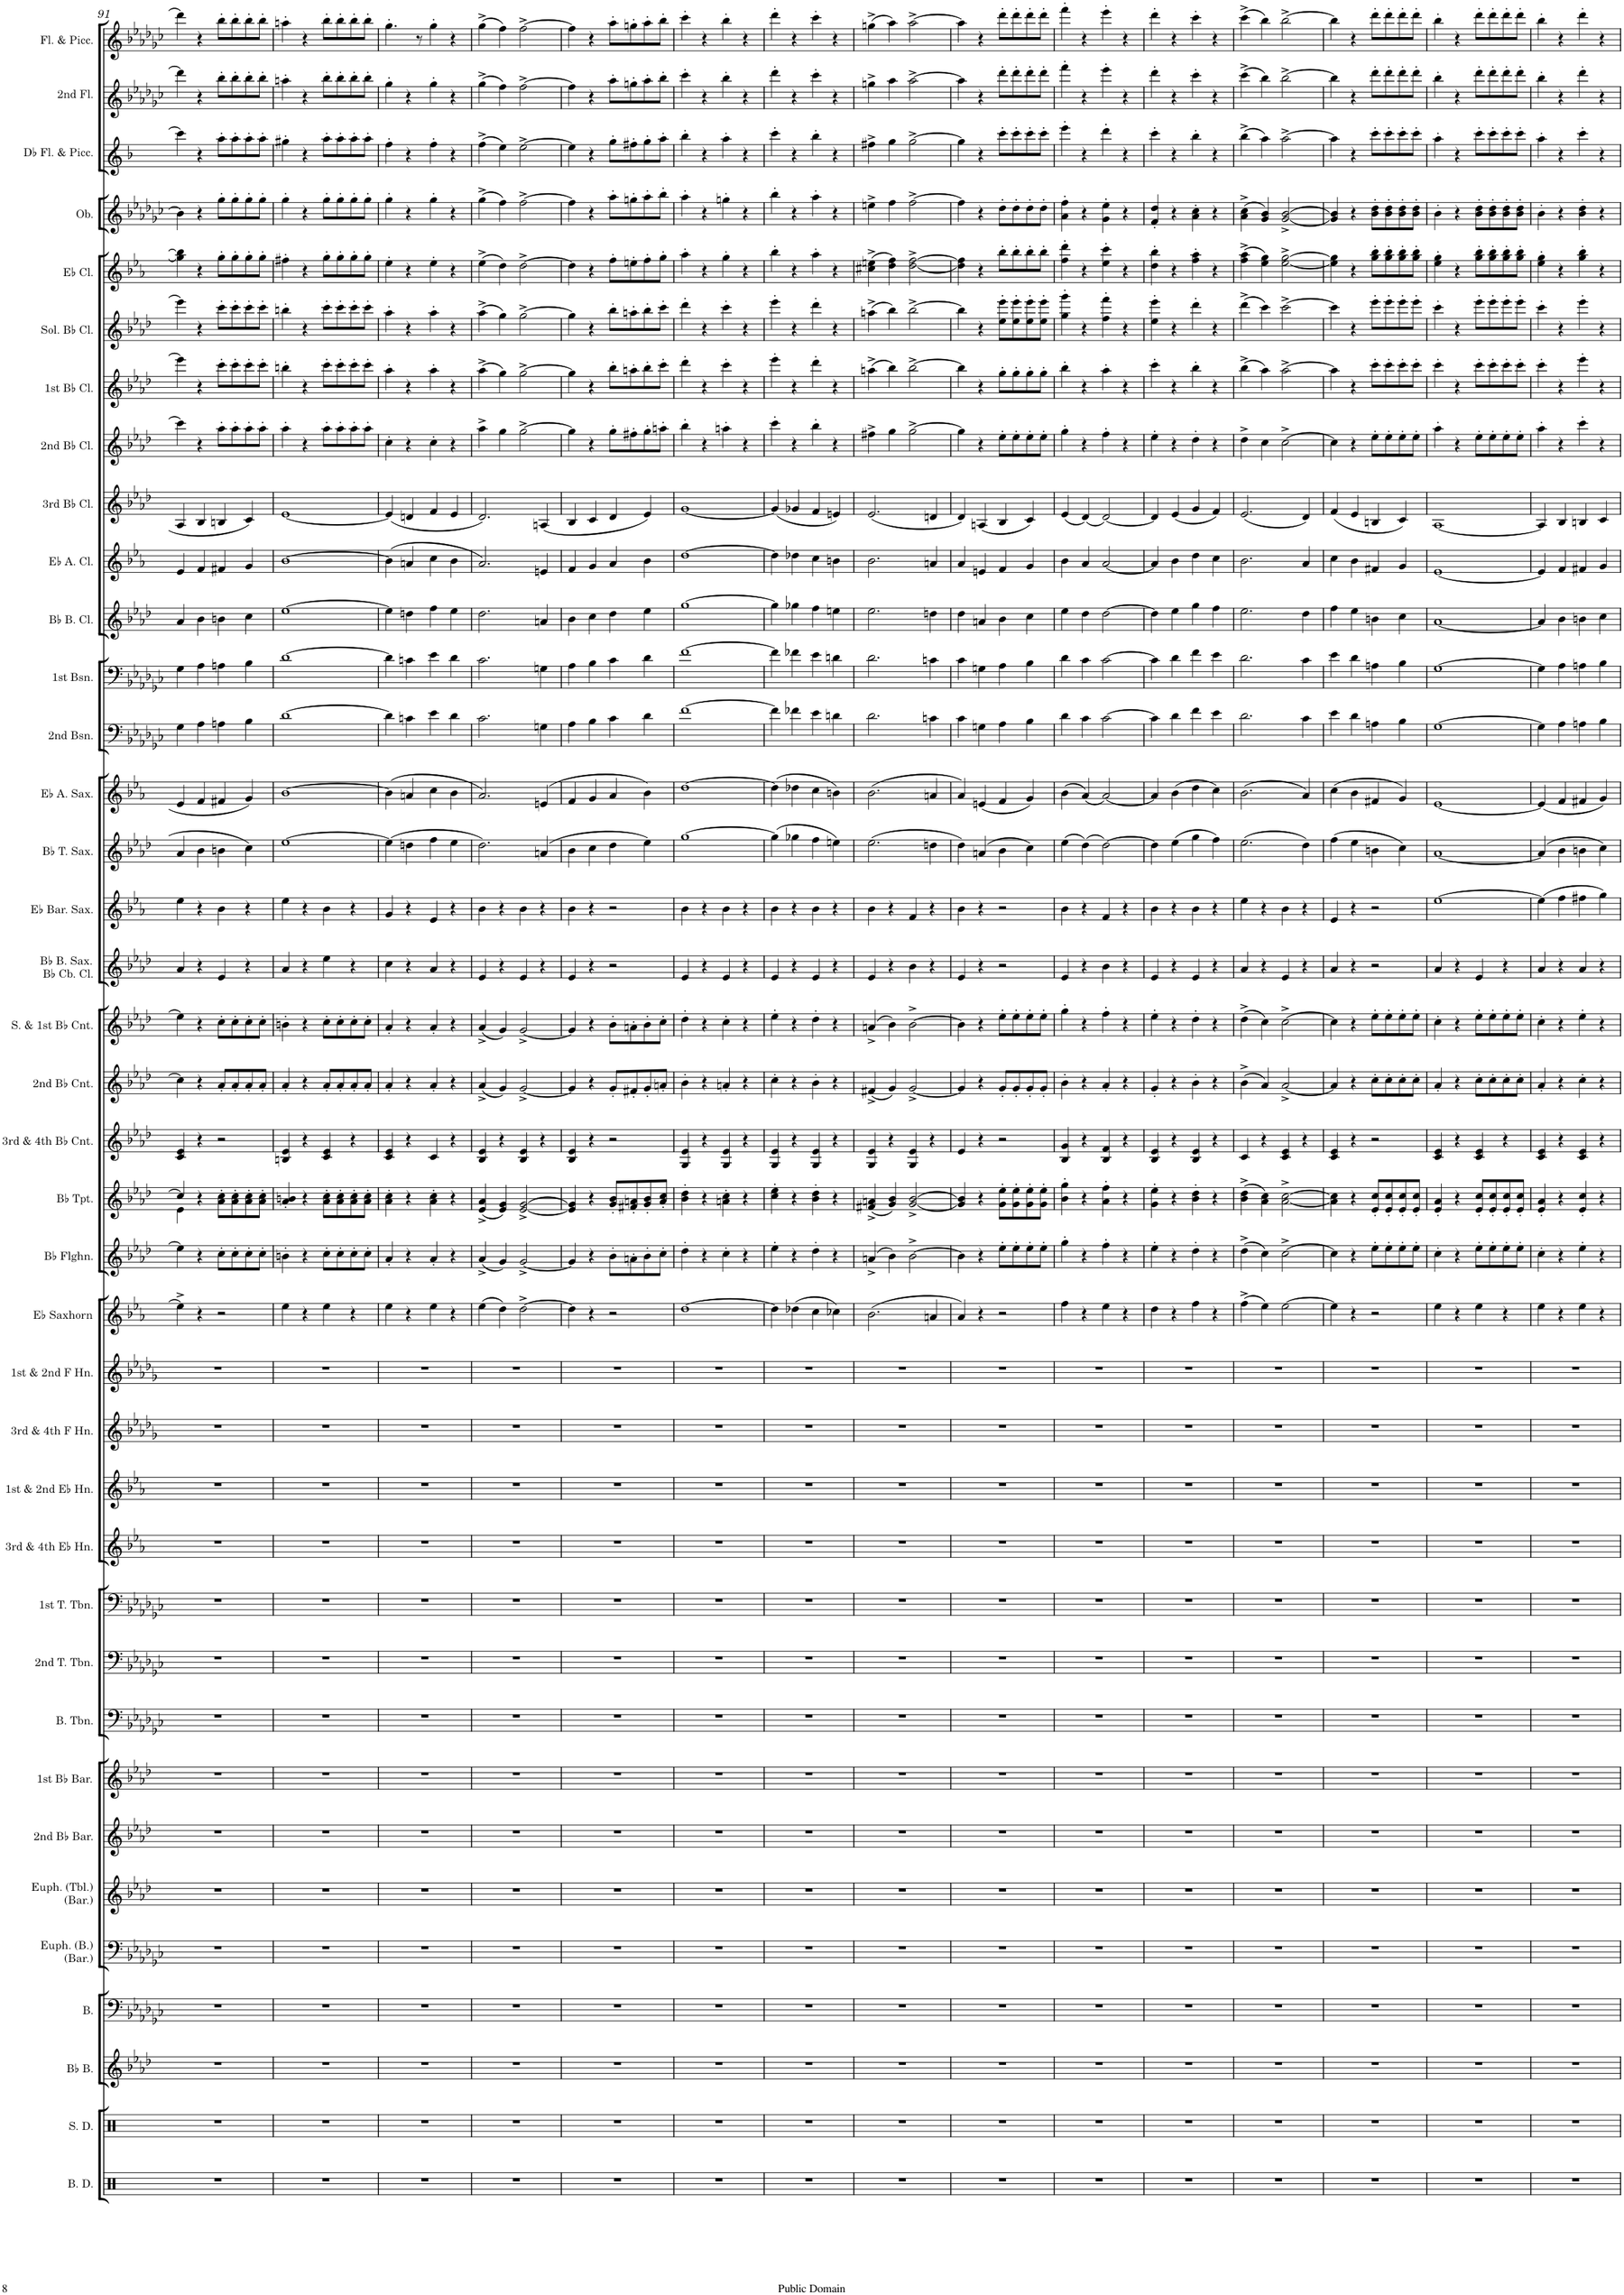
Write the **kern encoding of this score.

**kern	**kern	**kern	**kern	**kern	**kern	**kern	**kern	**kern	**kern	**kern	**kern	**kern	**kern	**kern	**kern	**kern	**kern	**kern	**kern	**kern	**kern	**kern	**kern	**kern	**kern	**kern	**kern	**kern	**kern	**kern	**kern	**kern	**kern	**kern	**kern	**kern	**kern
*part38	*part37	*part36	*part35	*part34	*part33	*part32	*part31	*part30	*part29	*part28	*part27	*part26	*part25	*part24	*part23	*part22	*part21	*part20	*part19	*part18	*part17	*part16	*part15	*part14	*part13	*part12	*part11	*part10	*part9	*part8	*part7	*part6	*part5	*part4	*part3	*part2	*part1
*staff38	*staff37	*staff36	*staff35	*staff34	*staff33	*staff32	*staff31	*staff30	*staff29	*staff28	*staff27	*staff26	*staff25	*staff24	*staff23	*staff22	*staff21	*staff20	*staff19	*staff18	*staff17	*staff16	*staff15	*staff14	*staff13	*staff12	*staff11	*staff10	*staff9	*staff8	*staff7	*staff6	*staff5	*staff4	*staff3	*staff2	*staff1
*I"BASS DRUM	*I"SIDE DRUM	*I"Bb BASS (TREBLE CLEF)	*I"BASSES	*I"EUPHONIUM (BASS CLEF) (BARITONE)	*I"EUPHONIUM (TREBLE CLEF) (BARITONE)	*I"2nd Bb BARITONE	*I"1st Bb BARITONE	*I"BASS TROMBONE	*I"2nd TENOR TROMBONE	*I"1st TENOR TROMBONE	*I"3rd &amp; 4th HORNS in Eb	*I"1st &amp; 2nd HORNS in Eb	*I"3rd &amp; 4th HORNS in F	*I"1st &amp; 2nd HORNS in F	*I"SOLO Eb SAXHORN	*I"Bb FLUGEL HORN	*I"Bb TRUMPETS	*I"3rd &amp; 4th Bb CORNETS	*I"2nd Bb CORNET	*I"SOLO &amp; 1st Bb CORNET	*I"Bb BASS SAXOPHONE  Bb CONTRA BASS CLARINET	*I"Eb BARITONE SAXOPHONE	*I"Bb TENOR SAXOPHONE	*I"Eb ALTO SAXOPHONE	*I"2nd BASSOON	*I"1st BASSOON	*I"Bb BASS CLARINET	*I"Eb ALTO CLARINET	*I"3rd Bb CLARINET	*I"2nd Bb CLARINET	*I"1st Bb CLARINET	*I"SOLO Bb CLARINET	*I"Eb CLARINETS	*I"OBOES	*I"Db FLUTE &amp; PICCOLO	*I"2nd CONCERT FLUTE	*I"CONCERT FLUTE &amp; PICCOLO
*I'B. D.	*I'S. D.	*I'Bb B.	*I'B.	*I'Euph. (B.) (Bar.)	*I'Euph. (Tbl.) (Bar.)	*I'2nd Bb Bar.	*I'1st Bb Bar.	*I'B. Tbn.	*I'2nd T. Tbn.	*I'1st T. Tbn.	*	*	*	*	*I'Eb Saxhorn	*I'Bb Flghn.	*I'Bb Tpt.	*I'3rd &amp; 4th Bb Cnt.	*I'2nd Bb Cnt.	*I'S. &amp; 1st Bb Cnt.	*I'Bb B. Sax.  Bb Cb. Cl.	*I'Eb Bar. Sax.	*I'Bb T. Sax.	*I'Eb A. Sax.	*I'2nd Bsn.	*I'1st Bsn.	*I'Bb B. Cl.	*I'Eb A. Cl.	*I'3rd Bb Cl.	*I'2nd Bb Cl.	*I'1st Bb Cl.	*I'Sol. Bb Cl.	*I'Eb Cl.	*I'Ob.	*I'Db Fl. &amp; Picc.	*I'2nd Fl.	*I'Fl. &amp; Picc.
!!LO:PB:g=z
*clefX	*clefX	*clefG2	*clefF4	*clefF4	*clefG2	*clefG2	*clefG2	*clefF4	*clefF4	*clefF4	*clefG2	*clefG2	*clefG2	*clefG2	*clefG2	*clefG2	*clefG2	*clefG2	*clefG2	*clefG2	*clefG2	*clefG2	*clefG2	*clefG2	*clefF4	*clefF4	*clefG2	*clefG2	*clefG2	*clefG2	*clefG2	*clefG2	*clefG2	*clefG2	*clefG2	*clefG2	*clefG2
*	*	*Trd15c26	*	*	*Trd8c14	*Trd8c14	*Trd8c14	*	*	*	*Trd5c9	*Trd5c9	*Trd4c7	*Trd4c7	*Trd5c9	*Trd1c2	*Trd1c2	*Trd1c2	*Trd1c2	*Trd1c2	*Trd15c26	*Trd12c21	*Trd8c14	*Trd5c9	*	*	*Trd8c14	*Trd5c9	*Trd1c2	*Trd1c2	*Trd1c2	*Trd1c2	*Trd-2c-3	*	*Trd0c-1	*	*Trd-7c-12
*k[]	*k[]	*k[b-e-a-d-]	*k[b-e-a-d-g-c-]	*k[b-e-a-d-g-c-]	*k[b-e-a-d-]	*k[b-e-a-d-]	*k[b-e-a-d-]	*k[b-e-a-d-g-c-]	*k[b-e-a-d-g-c-]	*k[b-e-a-d-g-c-]	*k[b-e-a-]	*k[b-e-a-]	*k[b-e-a-d-g-]	*k[b-e-a-d-g-]	*k[b-e-a-]	*k[b-e-a-d-]	*k[b-e-a-d-]	*k[b-e-a-d-]	*k[b-e-a-d-]	*k[b-e-a-d-]	*k[b-e-a-d-]	*k[b-e-a-]	*k[b-e-a-d-]	*k[b-e-a-]	*k[b-e-a-d-g-c-]	*k[b-e-a-d-g-c-]	*k[b-e-a-d-]	*k[b-e-a-]	*k[b-e-a-d-]	*k[b-e-a-d-]	*k[b-e-a-d-]	*k[b-e-a-d-]	*k[b-e-a-]	*k[b-e-a-d-g-c-]	*k[b-]	*k[b-e-a-d-g-c-]	*k[b-e-a-d-g-c-]
*M2/2	*M2/2	*M2/2	*M2/2	*M2/2	*M2/2	*M2/2	*M2/2	*M2/2	*M2/2	*M2/2	*M2/2	*M2/2	*M2/2	*M2/2	*M2/2	*M2/2	*M2/2	*M2/2	*M2/2	*M2/2	*M2/2	*M2/2	*M2/2	*M2/2	*M2/2	*M2/2	*M2/2	*M2/2	*M2/2	*M2/2	*M2/2	*M2/2	*M2/2	*M2/2	*M2/2	*M2/2	*M2/2
*met(c|)	*met(c|)	*met(c|)	*met(c|)	*met(c|)	*met(c|)	*met(c|)	*met(c|)	*met(c|)	*met(c|)	*met(c|)	*met(c|)	*met(c|)	*met(c|)	*met(c|)	*met(c|)	*met(c|)	*met(c|)	*met(c|)	*met(c|)	*met(c|)	*met(c|)	*met(c|)	*met(c|)	*met(c|)	*met(c|)	*met(c|)	*met(c|)	*met(c|)	*met(c|)	*met(c|)	*met(c|)	*met(c|)	*met(c|)	*met(c|)	*met(c|)	*met(c|)	*met(c|)
=91	=91	=91	=91	=91	=91	=91	=91	=91	=91	=91	=91	=91	=91	=91	=91	=91	=91	=91	=91	=91	=91	=91	=91	=91	=91	=91	=91	=91	=91	=91	=91	=91	=91	=91	=91	=91	=91
*	*	*	*	*	*	*	*	*	*	*	*	*	*	*	*	*	*^	*	*	*	*	*	*	*	*	*	*	*	*	*	*	*	*	*	*	*	*
1r	1r	1r	1r	1r	1r	1r	1r	1r	1r	1r	1r	1r	1r	1r	4ee-^\]	4ee-\]	4cc/]	4e-\	4c/ 4e-/	4cc\]	4ee-\]	4a-/	4ee-\	4a-/	4e-/	4G-\	4G-\	4a-/	4e-/	4A-/	4ccc\]	4eee-\]	4eee-\]	4gg\] 4bb-\]	4b-\]	4ccc\]	4ddd-\]	4ddd-\]
.	.	.	.	.	.	.	.	.	.	.	.	.	.	.	4r	4r	4r	2.ryy	4r	4r	4r	4r	4r	4b-\	4f/	4A-\	4A-\	4b-\	4f/	4B-/	4r	4r	4r	4r	4r	4r	4r	4r
.	.	.	.	.	.	.	.	.	.	.	.	.	.	.	2r	8cc'\L	8a-\' 8cc\'L	.	2r	8a-'/L	8cc'\L	4e-/	4b-\	4bn\	4f#X/	4An\	4An\	4bn\	4f#X/	4Bn/	8aa-'\L	8ccc'\L	8ccc'\L	8gg'\L	8gg-'\L	8aa'\L	8bb-'\L	8bb-'\L
.	.	.	.	.	.	.	.	.	.	.	.	.	.	.	.	8cc'\	8a-\' 8cc\'	.	.	8a-'/	8cc'\	.	.	.	.	.	.	.	.	.	8aa-'\	8ccc'\	8ccc'\	8gg'\	8gg-'\	8aa'\	8bb-'\	8bb-'\
.	.	.	.	.	.	.	.	.	.	.	.	.	.	.	.	8cc'\	8a-\' 8cc\'	.	.	8a-'/	8cc'\	4r	4r	4cc\	4g/	4B-\	4B-\	4cc\	4g/	4c/	8aa-'\	8ccc'\	8ccc'\	8gg'\	8gg-'\	8aa'\	8bb-'\	8bb-'\
.	.	.	.	.	.	.	.	.	.	.	.	.	.	.	.	8cc'\J	8a-\' 8cc\'J	.	.	8a-'/J	8cc'\J	.	.	.	.	.	.	.	.	.	8aa-'\J	8ccc'\J	8ccc'\J	8gg'\J	8gg-'\J	8aa'\J	8bb-'\J	8bb-'\J
*	*	*	*	*	*	*	*	*	*	*	*	*	*	*	*	*	*v	*v	*	*	*	*	*	*	*	*	*	*	*	*	*	*	*	*	*	*	*	*
=92	=92	=92	=92	=92	=92	=92	=92	=92	=92	=92	=92	=92	=92	=92	=92	=92	=92	=92	=92	=92	=92	=92	=92	=92	=92	=92	=92	=92	=92	=92	=92	=92	=92	=92	=92	=92	=92
1r	1r	1r	1r	1r	1r	1r	1r	1r	1r	1r	1r	1r	1r	1r	4ee-\	4bn'\	4a-/' 4bn/'	4Bn/ 4e-/	4a-'/	4bn'\	4a-/	4ee-\	[1ee-	[1b-	[1d-	[1d-	[1ee-	[1b-	[1e-	4aa-'\	4bbn'\	4bbn'\	4ff#X'\	4gg-'\	4gg#X'\	4aan'\	4aan'\
.	.	.	.	.	.	.	.	.	.	.	.	.	.	.	4r	4r	4r	4r	4r	4r	4r	4r	.	.	.	.	.	.	.	4r	4r	4r	4r	4r	4r	4r	4r
.	.	.	.	.	.	.	.	.	.	.	.	.	.	.	4ee-\	8cc'\L	8a-\' 8cc\'L	4c/ 4e-/	8a-'/L	8cc'\L	4ee-\	4b-\	.	.	.	.	.	.	.	8aa-'\L	8ccc'\L	8ccc'\L	8gg'\L	8gg-'\L	8aa'\L	8bb-'\L	8bb-'\L
.	.	.	.	.	.	.	.	.	.	.	.	.	.	.	.	8cc'\	8a-\' 8cc\'	.	8a-'/	8cc'\	.	.	.	.	.	.	.	.	.	8aa-'\	8ccc'\	8ccc'\	8gg'\	8gg-'\	8aa'\	8bb-'\	8bb-'\
.	.	.	.	.	.	.	.	.	.	.	.	.	.	.	4r	8cc'\	8a-\' 8cc\'	4r	8a-'/	8cc'\	4r	4r	.	.	.	.	.	.	.	8aa-'\	8ccc'\	8ccc'\	8gg'\	8gg-'\	8aa'\	8bb-'\	8bb-'\
.	.	.	.	.	.	.	.	.	.	.	.	.	.	.	.	8cc'\J	8a-\' 8cc\'J	.	8a-'/J	8cc'\J	.	.	.	.	.	.	.	.	.	8aa-'\J	8ccc'\J	8ccc'\J	8gg'\J	8gg-'\J	8aa'\J	8bb-'\J	8bb-'\J
=93	=93	=93	=93	=93	=93	=93	=93	=93	=93	=93	=93	=93	=93	=93	=93	=93	=93	=93	=93	=93	=93	=93	=93	=93	=93	=93	=93	=93	=93	=93	=93	=93	=93	=93	=93	=93	=93
1r	1r	1r	1r	1r	1r	1r	1r	1r	1r	1r	1r	1r	1r	1r	4ee-\	4a-'/	4a-\' 4cc\'	4c/ 4e-/	4a-'/	4a-'/	4cc\	4g/	(4ee-\]	(4b-\]	4d-\]	4d-\]	4ee-\]	(4b-\]	(4e-/]	4cc'\	4aa-'\	4aa-'\	4ee-'\	4gg-'\	4ff'\	4gg-'\	4.gg-'\
.	.	.	.	.	.	.	.	.	.	.	.	.	.	.	4r	4r	4r	4r	4r	4r	4r	4r	4ddn\	4an/	4cn\	4cn\	4ddn\	4an/	4dn/	4r	4r	4r	4r	4r	4r	4r	.
.	.	.	.	.	.	.	.	.	.	.	.	.	.	.	.	.	.	.	.	.	.	.	.	.	.	.	.	.	.	.	.	.	.	.	.	.	8r
.	.	.	.	.	.	.	.	.	.	.	.	.	.	.	4ee-\	4a-'/	4a-\' 4cc\'	4c/	4a-'/	4a-'/	4a-/	4e-/	4ff\	4cc\	4e-\	4e-\	4ff\	4cc\	4f/	4cc'\	4aa-'\	4aa-'\	4ee-'\	4gg-'\	4ff'\	4gg-'\	4gg-'\
.	.	.	.	.	.	.	.	.	.	.	.	.	.	.	4r	4r	4r	4r	4r	4r	4r	4r	4ee-\	4b-\	4d-\	4d-\	4ee-\	4b-\	4e-/	4r	4r	4r	4r	4r	4r	4r	4r
=94	=94	=94	=94	=94	=94	=94	=94	=94	=94	=94	=94	=94	=94	=94	=94	=94	=94	=94	=94	=94	=94	=94	=94	=94	=94	=94	=94	=94	=94	=94	=94	=94	=94	=94	=94	=94	=94
1r	1r	1r	1r	1r	1r	1r	1r	1r	1r	1r	1r	1r	1r	1r	(4ee-\	(4a-^/	(4e-/^ 4a-/^	4B-/ 4e-/	(4a-^/	(4a-^/	4e-/	4b-\	2.dd-\)	2.a-/)	2.c-\	2.c-\	2.dd-\	2.a-/)	2.d-/)	4aa-^\	(4aa-^\	(4aa-^\	(4ee-^\	(4gg-^\	(4ff^\	(4gg-^\	(4gg-^\
.	.	.	.	.	.	.	.	.	.	.	.	.	.	.	4dd\)	4g/)	4e-/ 4g/)	4r	4g/)	4g/)	4r	4r	.	.	.	.	.	.	.	4gg\	4gg\)	4gg\)	4dd\)	4ff\)	4ee\)	4ff\)	4ff\)
.	.	.	.	.	.	.	.	.	.	.	.	.	.	.	[2dd^\	[2g^/	[2e-/^ [2g/^	4B-/ 4e-/	[2g^/	[2g^/	4e-/	4b-\	.	.	.	.	.	.	.	[2gg^\	[2gg^\	[2gg^\	[2dd^\	[2ff^\	[2ee^\	[2ff^\	[2ff^\
.	.	.	.	.	.	.	.	.	.	.	.	.	.	.	.	.	.	4r	.	.	4r	4r	(4an/	(4en/	4Gn\	4Gn\	4an/	4en/	(4An/	.	.	.	.	.	.	.	.
=95	=95	=95	=95	=95	=95	=95	=95	=95	=95	=95	=95	=95	=95	=95	=95	=95	=95	=95	=95	=95	=95	=95	=95	=95	=95	=95	=95	=95	=95	=95	=95	=95	=95	=95	=95	=95	=95
1r	1r	1r	1r	1r	1r	1r	1r	1r	1r	1r	1r	1r	1r	1r	4dd\]	4g/]	4e-/] 4g/]	4B-/ 4e-/	4g/]	4g/]	4e-/	4b-\	4b-\	4f/	4A-\	4A-\	4b-\	4f/	4B-/	4gg\]	4gg\]	4gg\]	4dd\]	4ff\]	4ee\]	4ff\]	4ff\]
.	.	.	.	.	.	.	.	.	.	.	.	.	.	.	4r	4r	4r	4r	4r	4r	4r	4r	4cc\	4g/	4B-\	4B-\	4cc\	4g/	4c/	4r	4r	4r	4r	4r	4r	4r	4r
.	.	.	.	.	.	.	.	.	.	.	.	.	.	.	2r	8b-'\L	8g/' 8b-/'L	2r	8g'/L	8b-'\L	2r	2r	4dd-\	4a-/	4c-\	4c-\	4dd-\	4a-/	4d-/	8gg'\L	8bb-'\L	8bb-'\L	8ff'\L	8aa-'\L	8gg'\L	8aa-'\L	8aa-'\L
.	.	.	.	.	.	.	.	.	.	.	.	.	.	.	.	8an'\	8f#X/' 8an/'	.	8f#X'/	8an'\	.	.	.	.	.	.	.	.	.	8ff#X'\	8aan'\	8aan'\	8een'\	8ggn'\	8ff#X'\	8ggn'\	8ggn'\
.	.	.	.	.	.	.	.	.	.	.	.	.	.	.	.	8b-'\	8g/' 8b-/'	.	8g'/	8b-'\	.	.	4ee-\)	4b-\)	4d-\	4d-\	4ee-\	4b-\	4e-/)	8gg'\	8bb-'\	8bb-'\	8ff'\	8aa-'\	8gg'\	8aa-'\	8aa-'\
.	.	.	.	.	.	.	.	.	.	.	.	.	.	.	.	8cc'\J	8a/' 8cc/'J	.	8an'/J	8cc'\J	.	.	.	.	.	.	.	.	.	8aan'\J	8ccc'\J	8ccc'\J	8gg'\J	8bb-'\J	8aa'\J	8bb-'\J	8bb-'\J
=96	=96	=96	=96	=96	=96	=96	=96	=96	=96	=96	=96	=96	=96	=96	=96	=96	=96	=96	=96	=96	=96	=96	=96	=96	=96	=96	=96	=96	=96	=96	=96	=96	=96	=96	=96	=96	=96
1r	1r	1r	1r	1r	1r	1r	1r	1r	1r	1r	1r	1r	1r	1r	[1dd	4dd-'\	4b-\' 4dd-\'	4G/ 4e-/	4b-'\	4dd-'\	4e-/	4b-\	[1gg	[1dd	[1f	[1f	[1gg	[1dd	[1g	4bb-'\	4ddd-'\	4ddd-'\	4aa-'\	4aa-'\	4bb-'\	4ccc-'\	4ccc-'\
.	.	.	.	.	.	.	.	.	.	.	.	.	.	.	.	4r	4r	4r	4r	4r	4r	4r	.	.	.	.	.	.	.	4r	4r	4r	4r	4r	4r	4r	4r
.	.	.	.	.	.	.	.	.	.	.	.	.	.	.	.	4cc'\	4an\' 4cc\'	4G/ 4e-/	4an'/	4cc'\	4e-/	4b-\	.	.	.	.	.	.	.	4aan'\	4ccc'\	4ccc'\	4gg'\	4ggn'\	4aa'\	4bb-'\	4bb-'\
.	.	.	.	.	.	.	.	.	.	.	.	.	.	.	.	4r	4r	4r	4r	4r	4r	4r	.	.	.	.	.	.	.	4r	4r	4r	4r	4r	4r	4r	4r
=97	=97	=97	=97	=97	=97	=97	=97	=97	=97	=97	=97	=97	=97	=97	=97	=97	=97	=97	=97	=97	=97	=97	=97	=97	=97	=97	=97	=97	=97	=97	=97	=97	=97	=97	=97	=97	=97
1r	1r	1r	1r	1r	1r	1r	1r	1r	1r	1r	1r	1r	1r	1r	4dd\]	4ee-'\	4cc\' 4ee-\'	4G/ 4e-/	4cc'\	4ee-'\	4e-/	4b-\	(4gg\]	(4dd\]	4f\]	4f\]	4gg\]	4dd\]	(4g/]	4ccc'\	4eee-'\	4eee-'\	4bb-'\	4bb-'\	4ccc'\	4ddd-'\	4ddd-'\
.	.	.	.	.	.	.	.	.	.	.	.	.	.	.	(4dd-X\	4r	4r	4r	4r	4r	4r	4r	4gg-X\	4dd-X\	4f-X\	4f-X\	4gg-X\	4dd-X\	4g-X/	4r	4r	4r	4r	4r	4r	4r	4r
.	.	.	.	.	.	.	.	.	.	.	.	.	.	.	4cc\	4dd-'\	4b-\' 4dd-\'	4G/ 4e-/	4b-'\	4dd-'\	4e-/	4b-\	4ff\	4cc\	4e-\	4e-\	4ff\	4cc\	4f/	4bb-'\	4ddd-'\	4ddd-'\	4aa-'\	4aa-'\	4bb-'\	4ccc-'\	4ccc-'\
.	.	.	.	.	.	.	.	.	.	.	.	.	.	.	4cc-X\)	4r	4r	4r	4r	4r	4r	4r	4een\)	4bn\)	4dn\	4dn\	4een\	4bn\	4en/)	4r	4r	4r	4r	4r	4r	4r	4r
=98	=98	=98	=98	=98	=98	=98	=98	=98	=98	=98	=98	=98	=98	=98	=98	=98	=98	=98	=98	=98	=98	=98	=98	=98	=98	=98	=98	=98	=98	=98	=98	=98	=98	=98	=98	=98	=98
1r	1r	1r	1r	1r	1r	1r	1r	1r	1r	1r	1r	1r	1r	1r	(2.b-\	(4an^/	(4f#X/^ 4an/^	4G/ 4e-/	(4f#X^/	(4an^/	4e-/	4b-\	(2.ee-\	(2.b-\	2.d-\	2.d-\	2.ee-\	2.b-\	(2.e-/	4ff#X^\	(4aan^\	(4aan^\	(4cc#X\^ 4een\^	4een^\	4ff#X^\	4ggn^\	(4ggn^\
.	.	.	.	.	.	.	.	.	.	.	.	.	.	.	.	4b-\)	4g/ 4b-/)	4r	4g/)	4b-\)	4r	4r	.	.	.	.	.	.	.	4gg\	4bb-\)	4bb-\)	4dd\ 4ff\)	4ff\	4gg\	4aa-\	4aa-\)
.	.	.	.	.	.	.	.	.	.	.	.	.	.	.	.	[2b-^\	[2g/^ [2b-/^	4G/ 4e-/	[2g^/	[2b-^\	4b-\	4f/	.	.	.	.	.	.	.	[2gg^\	[2bb-^\	[2bb-^\	[2dd\^ [2ff\^	[2ff^\	[2gg^\	[2aa-^\	[2aa-^\
.	.	.	.	.	.	.	.	.	.	.	.	.	.	.	4an/	.	.	4r	.	.	4r	4r	4ddn\	4an/	4cn\	4cn\	4ddn\	4an/	4dn/	.	.	.	.	.	.	.	.
=99	=99	=99	=99	=99	=99	=99	=99	=99	=99	=99	=99	=99	=99	=99	=99	=99	=99	=99	=99	=99	=99	=99	=99	=99	=99	=99	=99	=99	=99	=99	=99	=99	=99	=99	=99	=99	=99
1r	1r	1r	1r	1r	1r	1r	1r	1r	1r	1r	1r	1r	1r	1r	4a-/)	4b-\]	4g/] 4b-/]	4e-/	4g/]	4b-\]	4e-/	4b-\	4dd-\)	4a-/)	4c-\	4c-\	4dd-\	4a-/	4d-/)	4gg\]	4bb-\]	4bb-\]	4dd\] 4ff\]	4ff\]	4gg\]	4aa-\]	4aa-\]
.	.	.	.	.	.	.	.	.	.	.	.	.	.	.	4r	4r	4r	4r	4r	4r	4r	4r	(4an/	(4en/	4Gn\	4Gn\	4an/	4en/	(4An/	4r	4r	4r	4r	4r	4r	4r	4r
.	.	.	.	.	.	.	.	.	.	.	.	.	.	.	2r	8ee-'\L	8g\' 8ee-\'L	2r	8g'/L	8ee-'\L	2r	2r	4b-\	4f/	4A-\	4A-\	4b-\	4f/	4B-/	8ee-'\L	8gg'\L	8ee-\' 8eee-\'L	8bb-'\L	8dd-'\L	8ccc'\L	8ddd-'\L	8ddd-'\L
.	.	.	.	.	.	.	.	.	.	.	.	.	.	.	.	8ee-'\	8g\' 8ee-\'	.	8g'/	8ee-'\	.	.	.	.	.	.	.	.	.	8ee-'\	8gg'\	8ee-\' 8eee-\'	8bb-'\	8dd-'\	8ccc'\	8ddd-'\	8ddd-'\
.	.	.	.	.	.	.	.	.	.	.	.	.	.	.	.	8ee-'\	8g\' 8ee-\'	.	8g'/	8ee-'\	.	.	4cc\)	4g/)	4B-\	4B-\	4cc\	4g/	4c/)	8ee-'\	8gg'\	8ee-\' 8eee-\'	8bb-'\	8dd-'\	8ccc'\	8ddd-'\	8ddd-'\
.	.	.	.	.	.	.	.	.	.	.	.	.	.	.	.	8ee-'\J	8g\' 8ee-\'J	.	8g'/J	8ee-'\J	.	.	.	.	.	.	.	.	.	8ee-'\J	8gg'\J	8ee-\' 8eee-\'J	8bb-'\J	8dd-'\J	8ccc'\J	8ddd-'\J	8ddd-'\J
=100	=100	=100	=100	=100	=100	=100	=100	=100	=100	=100	=100	=100	=100	=100	=100	=100	=100	=100	=100	=100	=100	=100	=100	=100	=100	=100	=100	=100	=100	=100	=100	=100	=100	=100	=100	=100	=100
1r	1r	1r	1r	1r	1r	1r	1r	1r	1r	1r	1r	1r	1r	1r	4ff\	4gg'\	4b-\' 4gg\'	4B-/ 4g/	4b-'\	4gg'\	4e-/	4b-\	(4ee-\	(4b-\	4d-\	4d-\	4ee-\	4b-\	(4e-/	4gg'\	4bb-'\	4gg\' 4ggg\'	4ff\' 4ddd\'	4a-\' 4ff\'	4eee'\	4fff'\	4fff'\
.	.	.	.	.	.	.	.	.	.	.	.	.	.	.	4r	4r	4r	4r	4r	4r	4r	4r	(4dd-\)	(4a-/)	4c-\	4c-\	4dd-\	4a-/	(4d-/)	4r	4r	4r	4r	4r	4r	4r	4r
.	.	.	.	.	.	.	.	.	.	.	.	.	.	.	4ee-\	4ff'\	4a-\' 4ff\'	4B-/ 4f/	4a-'/	4ff'\	4b-\	4f/	[2dd-\)	[2a-/)	[2c-\	[2c-\	[2dd-\	[2a-/	[2d-/)	4ff'\	4aa-'\	4ff\' 4fff\'	4ee-\' 4ccc\'	4g-\' 4ee-\'	4ddd'\	4eee-'\	4eee-'\
.	.	.	.	.	.	.	.	.	.	.	.	.	.	.	4r	4r	4r	4r	4r	4r	4r	4r	.	.	.	.	.	.	.	4r	4r	4r	4r	4r	4r	4r	4r
=101	=101	=101	=101	=101	=101	=101	=101	=101	=101	=101	=101	=101	=101	=101	=101	=101	=101	=101	=101	=101	=101	=101	=101	=101	=101	=101	=101	=101	=101	=101	=101	=101	=101	=101	=101	=101	=101
1r	1r	1r	1r	1r	1r	1r	1r	1r	1r	1r	1r	1r	1r	1r	4dd\	4ee-'\	4g\' 4ee-\'	4B-/ 4e-/	4g'/	4ee-'\	4e-/	4b-\	4dd-\]	4a-/]	4c-\]	4c-\]	4dd-\]	4a-/]	4d-/]	4ee-'\	4ccc'\	4ee-\' 4eee-\'	4dd\' 4bb-\'	4f/' 4dd-/'	4ccc'\	4ddd-'\	4ddd-'\
.	.	.	.	.	.	.	.	.	.	.	.	.	.	.	4r	4r	4r	4r	4r	4r	4r	4r	(4ee-\	(4b-\	4d-\	4d-\	4ee-\	4b-\	(4e-/	4r	4r	4r	4r	4r	4r	4r	4r
.	.	.	.	.	.	.	.	.	.	.	.	.	.	.	4ff\	4dd-'\	4b-\' 4dd-\'	4B-/ 4e-/	4b-'\	4dd-'\	4e-/	4b-\	4gg\	4dd\	4f\	4f\	4gg\	4dd\	4g/	4dd-'\	4bb-'\	4ddd-'\	4ff\' 4aa-\'	4a-\' 4cc-\'	4bb-'\	4ccc-'\	4ccc-'\
.	.	.	.	.	.	.	.	.	.	.	.	.	.	.	4r	4r	4r	4r	4r	4r	4r	4r	4ff\)	4cc\)	4e-\	4e-\	4ff\	4cc\	4f/)	4r	4r	4r	4r	4r	4r	4r	4r
=102	=102	=102	=102	=102	=102	=102	=102	=102	=102	=102	=102	=102	=102	=102	=102	=102	=102	=102	=102	=102	=102	=102	=102	=102	=102	=102	=102	=102	=102	=102	=102	=102	=102	=102	=102	=102	=102
1r	1r	1r	1r	1r	1r	1r	1r	1r	1r	1r	1r	1r	1r	1r	(4ff^\	(4dd-^\	(4b-\^ 4dd-\^	4c/	(4b-^\	(4dd-^\	4a-/	4ee-\	(2.ee-\	(2.b-\	2.d-\	2.d-\	2.ee-\	2.b-\	(2.e-/	4dd-^\	(4bb-^\	(4ddd-^\	(4ff\^ 4aa-\^	(4a-\^ 4cc-\^	(4bb-^\	(4ccc-^\	(4ccc-^\
.	.	.	.	.	.	.	.	.	.	.	.	.	.	.	4ee-\)	4cc\)	4a-\ 4cc\)	4r	4a-/)	4cc\)	4r	4r	.	.	.	.	.	.	.	4cc\	4aa-\)	4ccc\)	4ee-\ 4gg\)	4g-/ 4b-/)	4aa\)	4bb-\)	4bb-\)
.	.	.	.	.	.	.	.	.	.	.	.	.	.	.	[2ee-\	[2cc^\	[2a-\^ [2cc\^	4c/ 4e-/	[2a-^/	[2cc^\	4e-/	4b-\	.	.	.	.	.	.	.	[2cc^\	[2aa-^\	[2ccc^\	[2ee-\^ [2gg\^	[2g-/^ [2b-/^	[2aa^\	[2bb-^\	[2bb-^\
.	.	.	.	.	.	.	.	.	.	.	.	.	.	.	.	.	.	4r	.	.	4r	4r	4dd-\)	4a-/)	4c-\	4c-\	4dd-\	4a-/	4d-/)	.	.	.	.	.	.	.	.
=103	=103	=103	=103	=103	=103	=103	=103	=103	=103	=103	=103	=103	=103	=103	=103	=103	=103	=103	=103	=103	=103	=103	=103	=103	=103	=103	=103	=103	=103	=103	=103	=103	=103	=103	=103	=103	=103
1r	1r	1r	1r	1r	1r	1r	1r	1r	1r	1r	1r	1r	1r	1r	4ee-\]	4cc\]	4a-\] 4cc\]	4c/ 4e-/	4a-/]	4cc\]	4a-/	4e-/	(4ff\	(4cc\	4e-\	4e-\	4ff\	4cc\	(4f/	4cc\]	4aa-\]	4ccc\]	4ee-\] 4gg\]	4g-/] 4b-/]	4aa\]	4bb-\]	4bb-\]
.	.	.	.	.	.	.	.	.	.	.	.	.	.	.	4r	4r	4r	4r	4r	4r	4r	4r	4ee-\	4b-\	4d-\	4d-\	4ee-\	4b-\	4e-/	4r	4r	4r	4r	4r	4r	4r	4r
.	.	.	.	.	.	.	.	.	.	.	.	.	.	.	2r	8ee-'\L	8e-/' 8cc/'L	2r	8cc'\L	8ee-'\L	2r	2r	4bn\	4f#X/	4An\	4An\	4bn\	4f#X/	4Bn/	8ee-'\L	8ccc'\L	8eee-'\L	8gg\' 8bb-\'L	8b-\' 8dd-\'L	8ccc'\L	8ddd-'\L	8ddd-'\L
.	.	.	.	.	.	.	.	.	.	.	.	.	.	.	.	8ee-'\	8e-/' 8cc/'	.	8cc'\	8ee-'\	.	.	.	.	.	.	.	.	.	8ee-'\	8ccc'\	8eee-'\	8gg\' 8bb-\'	8b-\' 8dd-\'	8ccc'\	8ddd-'\	8ddd-'\
.	.	.	.	.	.	.	.	.	.	.	.	.	.	.	.	8ee-'\	8e-/' 8cc/'	.	8cc'\	8ee-'\	.	.	4cc\)	4g/)	4B-\	4B-\	4cc\	4g/	4c/)	8ee-'\	8ccc'\	8eee-'\	8gg\' 8bb-\'	8b-\' 8dd-\'	8ccc'\	8ddd-'\	8ddd-'\
.	.	.	.	.	.	.	.	.	.	.	.	.	.	.	.	8ee-'\J	8e-/' 8cc/'J	.	8cc'\J	8ee-'\J	.	.	.	.	.	.	.	.	.	8ee-'\J	8ccc'\J	8eee-'\J	8gg\' 8bb-\'J	8b-\' 8dd-\'J	8ccc'\J	8ddd-'\J	8ddd-'\J
=104	=104	=104	=104	=104	=104	=104	=104	=104	=104	=104	=104	=104	=104	=104	=104	=104	=104	=104	=104	=104	=104	=104	=104	=104	=104	=104	=104	=104	=104	=104	=104	=104	=104	=104	=104	=104	=104
1r	1r	1r	1r	1r	1r	1r	1r	1r	1r	1r	1r	1r	1r	1r	4ee-\	4cc'\	4e-/' 4a-/'	4c/ 4e-/	4a-'/	4cc'\	4a-/	[1ee-	[1a-	[1e-	[1G-	[1G-	[1a-	[1e-	[1A-	4aa-'\	4ccc'\	4ccc'\	4ee-\' 4gg\'	4b-'\	4aa'\	4bb-'\	4bb-'\
.	.	.	.	.	.	.	.	.	.	.	.	.	.	.	4r	4r	4r	4r	4r	4r	4r	.	.	.	.	.	.	.	.	4r	4r	4r	4r	4r	4r	4r	4r
.	.	.	.	.	.	.	.	.	.	.	.	.	.	.	4ee-\	8ee-'\L	8e-/' 8cc/'L	4c/ 4e-/	8cc'\L	8ee-'\L	4e-/	.	.	.	.	.	.	.	.	8ee-'\L	8ccc'\L	8eee-'\L	8gg\' 8bb-\'L	8b-\' 8dd-\'L	8ccc'\L	8ddd-'\L	8ddd-'\L
.	.	.	.	.	.	.	.	.	.	.	.	.	.	.	.	8ee-'\	8e-/' 8cc/'	.	8cc'\	8ee-'\	.	.	.	.	.	.	.	.	.	8ee-'\	8ccc'\	8eee-'\	8gg\' 8bb-\'	8b-\' 8dd-\'	8ccc'\	8ddd-'\	8ddd-'\
.	.	.	.	.	.	.	.	.	.	.	.	.	.	.	4r	8ee-'\	8e-/' 8cc/'	4r	8cc'\	8ee-'\	4r	.	.	.	.	.	.	.	.	8ee-'\	8ccc'\	8eee-'\	8gg\' 8bb-\'	8b-\' 8dd-\'	8ccc'\	8ddd-'\	8ddd-'\
.	.	.	.	.	.	.	.	.	.	.	.	.	.	.	.	8ee-'\J	8e-/' 8cc/'J	.	8cc'\J	8ee-'\J	.	.	.	.	.	.	.	.	.	8ee-'\J	8ccc'\J	8eee-'\J	8gg\' 8bb-\'J	8b-\' 8dd-\'J	8ccc'\J	8ddd-'\J	8ddd-'\J
=105	=105	=105	=105	=105	=105	=105	=105	=105	=105	=105	=105	=105	=105	=105	=105	=105	=105	=105	=105	=105	=105	=105	=105	=105	=105	=105	=105	=105	=105	=105	=105	=105	=105	=105	=105	=105	=105
1r	1r	1r	1r	1r	1r	1r	1r	1r	1r	1r	1r	1r	1r	1r	4ee-\	4cc'\	4e-/' 4a-/'	4c/ 4e-/	4a-'/	4cc'\	4a-/	(4ee-\]	(4a-/]	(4e-/]	4G-\]	4G-\]	4a-/]	4e-/]	4A-/]	4aa-'\	4ccc'\	4ccc'\	4ee-\' 4gg\'	4b-'\	4aa'\	4bb-'\	4bb-'\
.	.	.	.	.	.	.	.	.	.	.	.	.	.	.	4r	4r	4r	4r	4r	4r	4r	4ff\	4b-\	4f/	4A-\	4A-\	4b-\	4f/	4B-/	4r	4r	4r	4r	4r	4r	4r	4r
.	.	.	.	.	.	.	.	.	.	.	.	.	.	.	4ee-\	4ee-'\	4e-/' 4cc/'	4c/ 4e-/	4cc'\	4ee-'\	4a-/	4ff#X\	4bn\	4f#X/	4An\	4An\	4bn\	4f#X/	4Bn/	4ccc'\	4eee-'\	4eee-'\	4gg\' 4bb-\'	4b-\' 4dd-\'	4ccc'\	4ddd-'\	4ddd-'\
.	.	.	.	.	.	.	.	.	.	.	.	.	.	.	4r	4r	4r	4r	4r	4r	4r	4gg\)	4cc\)	4g/)	4B-\	4B-\	4cc\	4g/	4c/	4r	4r	4r	4r	4r	4r	4r	4r
=	=	=	=	=	=	=	=	=	=	=	=	=	=	=	=	=	=	=	=	=	=	=	=	=	=	=	=	=	=	=	=	=	=	=	=	=	=
*-	*-	*-	*-	*-	*-	*-	*-	*-	*-	*-	*-	*-	*-	*-	*-	*-	*-	*-	*-	*-	*-	*-	*-	*-	*-	*-	*-	*-	*-	*-	*-	*-	*-	*-	*-	*-	*-
